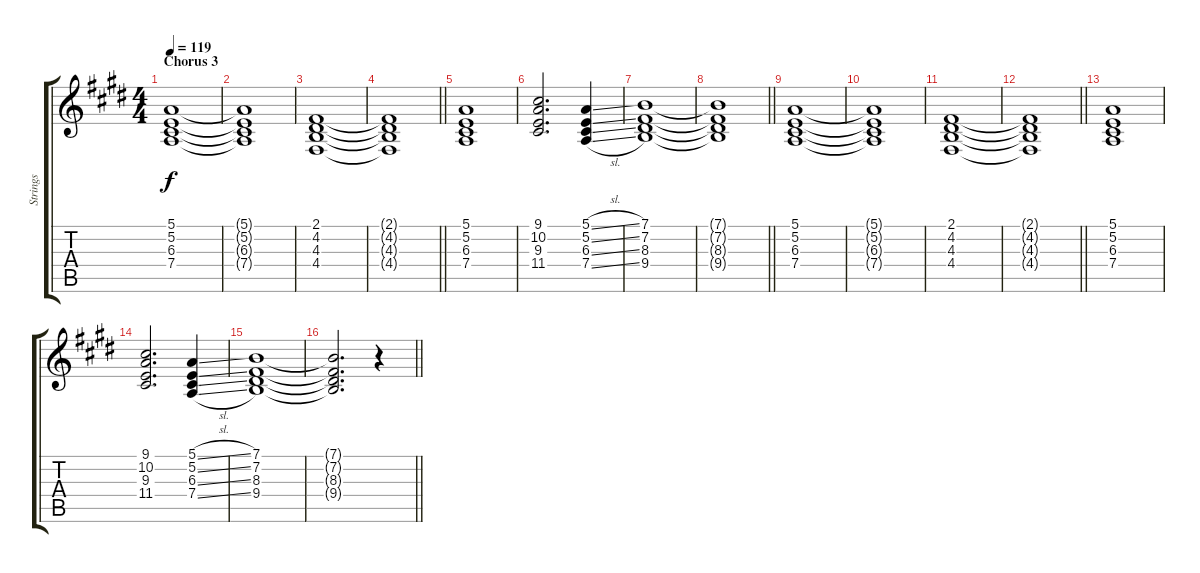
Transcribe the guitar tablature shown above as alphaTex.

\track ("Strings" "Strings") {instrument stringensemble1}
\staff {score tabs}
\tuning (E4 B3 G3 D3 A2 E2) {hide}
\ts (4 4)
\section ("" "Chorus 3")
\tempo 119
\clef g2
\ks e
(5.1 5.2 6.3 7.4).1{dy f} |
(5.1{t} 5.2{t} 6.3{t} 7.4{t}).1 |
(2.1 4.2 4.3 4.4).1 |
\barLineRight lightlight
(2.1{t} 4.2{t} 4.3{t} 4.4{t}).1 |
(5.1 5.2 6.3 7.4).1 |
(9.1 10.2 9.3 11.4).2{d} (5.1{sl} 5.2{sl} 6.3{sl} 7.4{sl}).4 |
(7.1 7.2 8.3 9.4).1 |
\barLineRight lightlight
(7.1{t} 7.2{t} 8.3{t} 9.4{t}).1 |
(5.1 5.2 6.3 7.4).1 |
(5.1{t} 5.2{t} 6.3{t} 7.4{t}).1 |
(2.1 4.2 4.3 4.4).1 |
\barLineRight lightlight
(2.1{t} 4.2{t} 4.3{t} 4.4{t}).1 |
(5.1 5.2 6.3 7.4).1 |
(9.1 10.2 9.3 11.4).2{d} (5.1{sl} 5.2{sl} 6.3{sl} 7.4{sl}).4 |
(7.1 7.2 8.3 9.4).1 |
\barLineRight lightlight
(7.1{t} 7.2{t} 8.3{t} 9.4{t}).2{d} r.4
